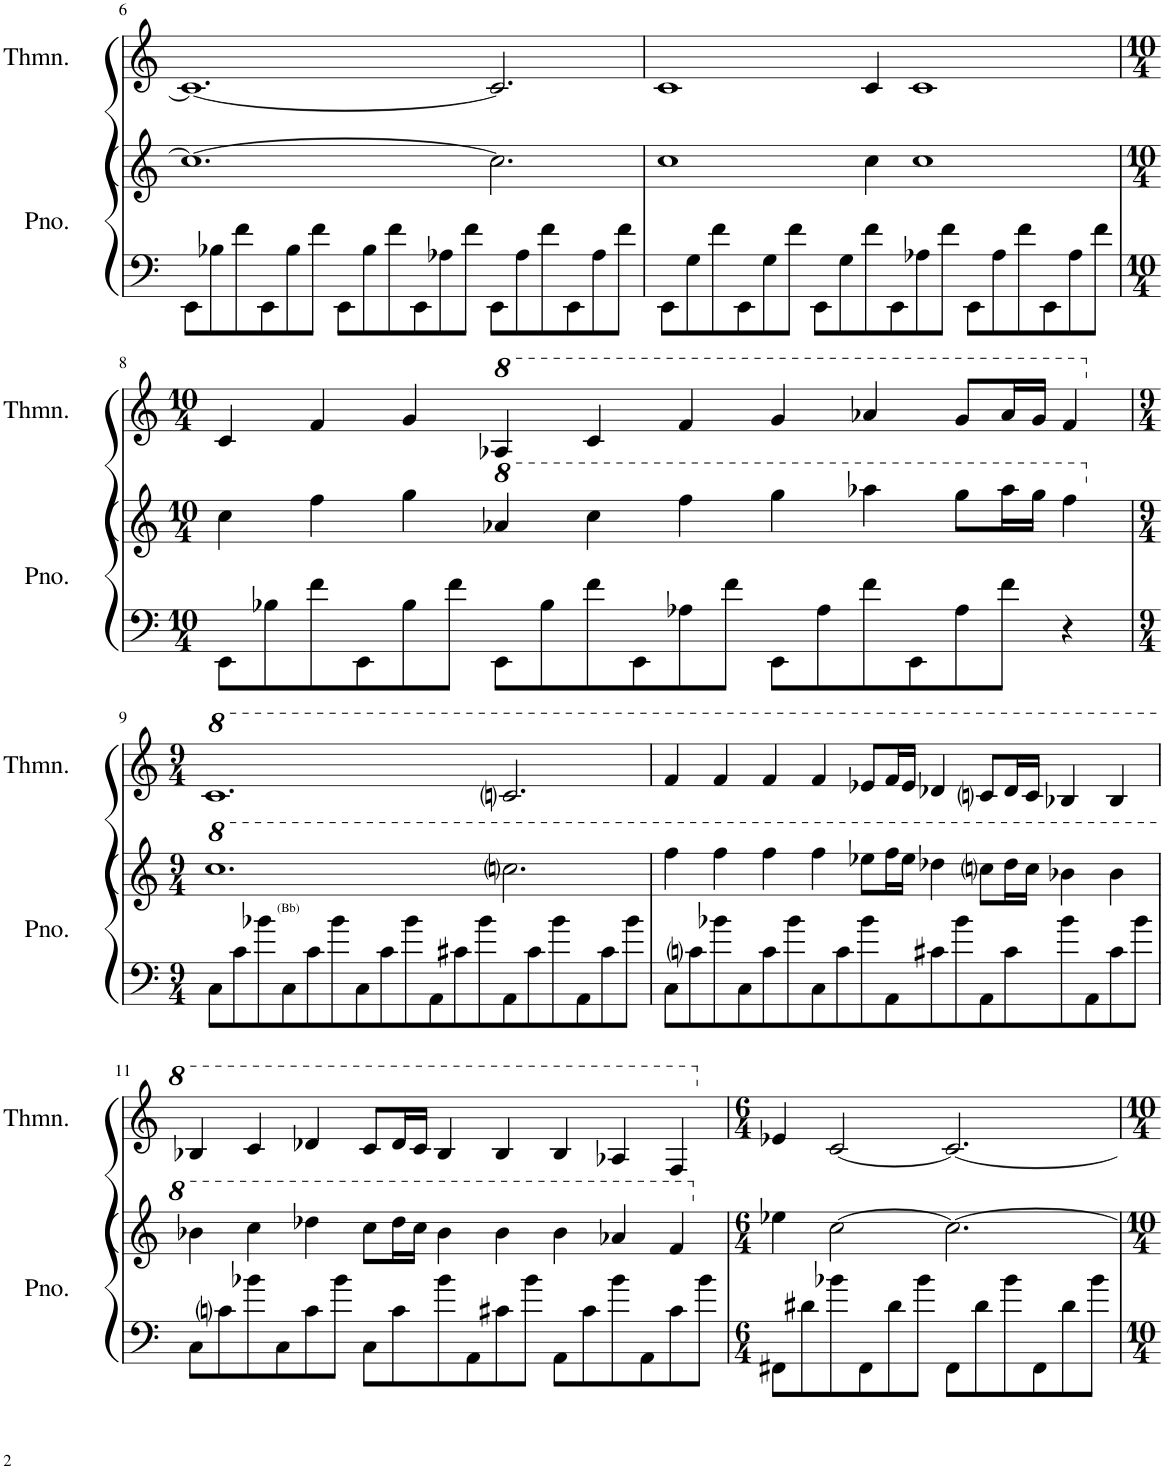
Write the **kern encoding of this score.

**kern	**kern	**kern
*part2	*part2	*part1
*staff3	*staff2	*staff1
*I"Piano	*	*I"Theremin
*I'Pno.	*	*I'Thmn.
!!LO:PB:g=z
*clefF4	*clefG2	*clefG2
*k[]	*k[]	*k[]
*M9/4	*M9/4	*M9/4
=6	=6	=6
8EE\L	1.cc_	1.c_
8B-X\	.	.
8f\	.	.
8EE\	.	.
8B-\	.	.
8f\J	.	.
8EE\L	.	.
8B-\	.	.
8f\	.	.
8EE\	.	.
8A-X\	.	.
8f\J	.	.
8EE\L	2.cc\]	2.c/]
8A-\	.	.
8f\	.	.
8EE\	.	.
8A-\	.	.
8f\J	.	.
=7	=7	=7
8EE\L	1cc	1c
8G\	.	.
8f\	.	.
8EE\	.	.
8G\	.	.
8f\J	.	.
8EE\L	.	.
8G\	.	.
8f\	4cc\	4c/
8EE\	.	.
8A-X\	1cc	1c
8f\J	.	.
8EE\L	.	.
8A-\	.	.
8f\	.	.
8EE\	.	.
8A-\	.	.
8f\J	.	.
!!LO:LB:g=z
=8	=8	=8
*M10/4	*M10/4	*M10/4
8EE\L	4cc\	4c/
8B-X\	.	.
8f\	4ff\	4f/
8EE\	.	.
8B-\	4gg\	4g/
8f\J	.	.
*	*8va	*
*	*	*8va
8EE\L	4aa-X/	4a-X/
8B-\	.	.
8f\	4ccc\	4cc/
8EE\	.	.
8A-X\	4fff\	4ff/
8f\J	.	.
8EE\L	4ggg\	4gg/
8A-\	.	.
8f\	4aaa-X\	4aa-X/
8EE\	.	.
8A-\	8ggg\L	8gg/L
8f\J	16aaa-\L	16aa-/L
.	16ggg\JJ	16gg/JJ
4r	4fff\	4ff/
!!LO:LB:g=z
=9	=9	=9
*M9/4	*M9/4	*M9/4
*	*X8va	*
*	*8va	*
*	*	*X8va
*	*	*8va
8C\L	1.ccc	1.cc
8c\	.	.
!LO:TX:a:t=(Bb)	!	!
8b-X\	.	.
8C\	.	.
8c\	.	.
8b-\	.	.
8C\	.	.
8c\	.	.
8b-\	.	.
8AA\	.	.
8c#X\	.	.
8b-\	.	.
8AA\	2.cccni\	2.ccni/
8c#\	.	.
8b-\	.	.
8AA\	.	.
8c#\	.	.
8b-\J	.	.
=10	=10	=10
8C\L	4fff\	4ff/
8cni\	.	.
8b-X\	4fff\	4ff/
8C\	.	.
8c\	4fff\	4ff/
8b-\	.	.
8C\	4fff\	4ff/
8c\	.	.
8b-\	8eee-X\L	8ee-X/L
8AA\	16fff\L	16ff/L
.	16eee-\JJ	16ee-/JJ
8c#X\	4ddd-X\	4dd-X/
8b-\	.	.
8AA\	8cccni\L	8ccni/L
8c#\	16ddd-\L	16dd-/L
.	16ccc\JJ	16cc/JJ
8b-\	4bb-X\	4b-X/
8AA\	.	.
8c#\	4bb-\	4b-/
8b-\J	.	.
!!LO:LB:g=z
=11	=11	=11
8C\L	4bb-X\	4b-X/
8cni\	.	.
8b-X\	4ccc\	4cc/
8C\	.	.
8c\	4ddd-X\	4dd-X/
8b-\J	.	.
8C\L	8ccc\L	8cc/L
8c\	16ddd-\L	16dd-/L
.	16ccc\JJ	16cc/JJ
8b-\	4bb-\	4b-/
8AA\	.	.
8c#X\	4bb-\	4b-/
8b-\J	.	.
8AA\L	4bb-\	4b-/
8c#\	.	.
8b-\	4aa-X/	4a-X/
8AA\	.	.
8c#\	4ff/	4f/
8b-\J	.	.
=12	=12	=12
*M6/4	*M6/4	*M6/4
*	*X8va	*
*	*	*X8va
8FF#X\L	4ee-X\	4e-X/
8d#X\	.	.
8b-X\	[2cc\	[2c/
8FF#\	.	.
8d#\	.	.
8b-\J	.	.
8FF#\L	2.cc\_	2.c/_
8d#\	.	.
8b-\	.	.
8FF#\	.	.
8d#\	.	.
8b-\J	.	.
=	=	=
*-	*-	*-
